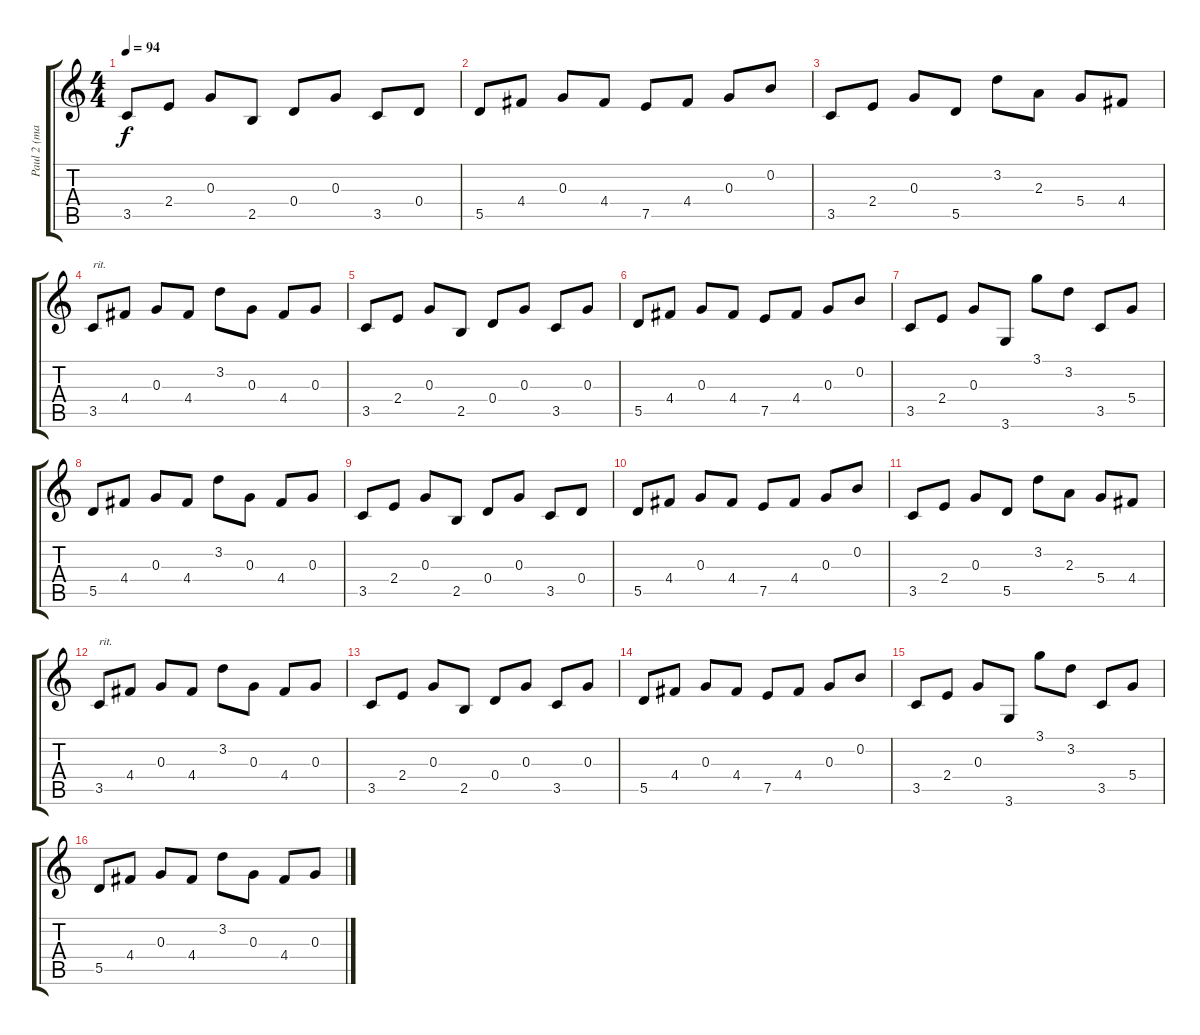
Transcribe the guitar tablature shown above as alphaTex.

\track ("Paul 2 (mauro)" "Paul 2 (ma") {instrument distortionguitar}
\staff {score tabs}
\tuning (E4 B3 G3 D3 A2 E2) {hide}
\ts (4 4)
\tempo 94
\clef g2
\ks c
3.5.8{dy f} 2.4.8 0.3.8 2.5.8 0.4.8 0.3.8 3.5.8 0.4.8 |
5.5.8 4.4.8 0.3.8 4.4.8 7.5.8 4.4.8 0.3.8 0.2.8 |
3.5.8 2.4.8 0.3.8 5.5.8 3.2.8 2.3.8 5.4.8 4.4.8 |
3.5.8{txt "rit."} 4.4.8 0.3.8 4.4.8 3.2.8 0.3.8 4.4.8 0.3.8 |
3.5.8 2.4.8 0.3.8 2.5.8 0.4.8 0.3.8 3.5.8 0.3.8 |
5.5.8 4.4.8 0.3.8 4.4.8 7.5.8 4.4.8 0.3.8 0.2.8 |
3.5.8 2.4.8 0.3.8 3.6.8 3.1.8 3.2.8 3.5.8 5.4.8 |
5.5.8{volume 11} 4.4.8 0.3.8 4.4.8 3.2.8 0.3.8 4.4.8 0.3.8 |
3.5.8 2.4.8 0.3.8 2.5.8 0.4.8 0.3.8 3.5.8 0.4.8 |
5.5.8{volume 9} 4.4.8 0.3.8 4.4.8 7.5.8 4.4.8 0.3.8 0.2.8 |
3.5.8 2.4.8 0.3.8 5.5.8 3.2.8 2.3.8 5.4.8 4.4.8 |
3.5.8{txt "rit." volume 7} 4.4.8 0.3.8 4.4.8 3.2.8 0.3.8 4.4.8 0.3.8 |
3.5.8 2.4.8 0.3.8 2.5.8 0.4.8 0.3.8 3.5.8 0.3.8 |
5.5.8{volume 5} 4.4.8 0.3.8 4.4.8 7.5.8 4.4.8 0.3.8 0.2.8 |
3.5.8 2.4.8 0.3.8 3.6.8 3.1.8 3.2.8 3.5.8 5.4.8 |
5.5.8{volume 3} 4.4.8 0.3.8 4.4.8 3.2.8 0.3.8 4.4.8 0.3.8
